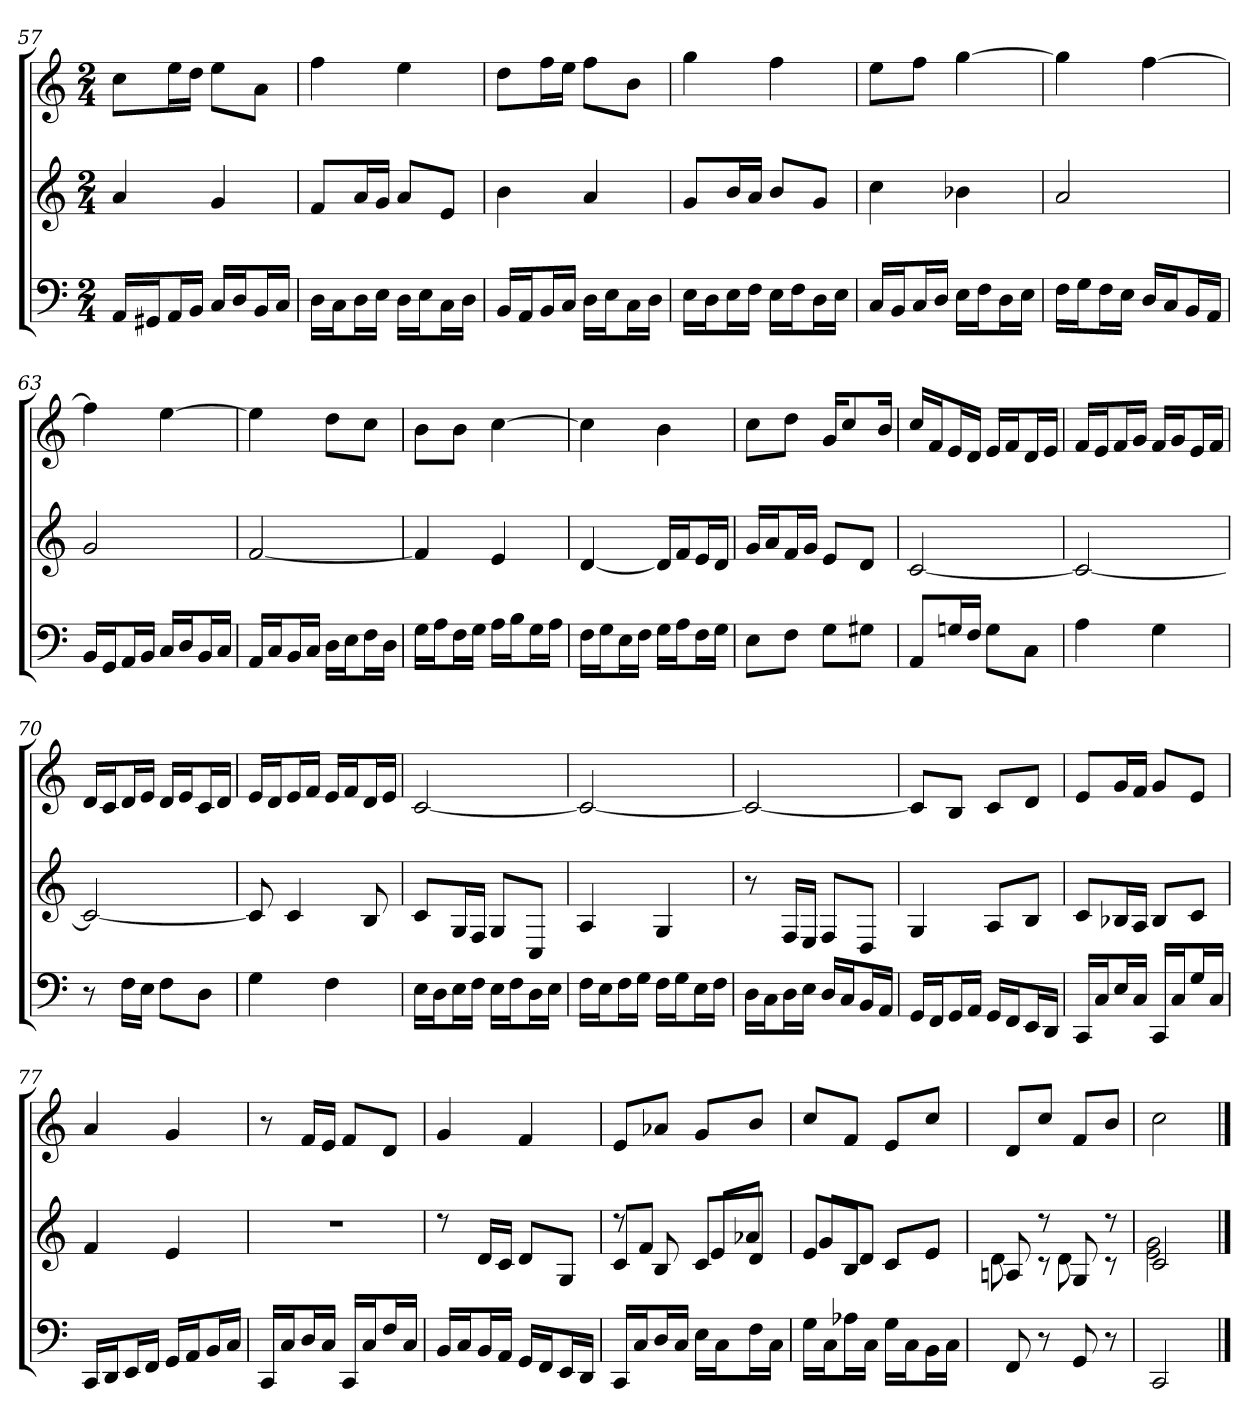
**kern	**kern	**kern
*part3	*part2	*part1
*staff3	*staff2	*staff1
*clefF4	*clefG2	*clefG2
*k[]	*k[]	*k[]
*C:	*C:	*C:
*M2/4	*M2/4	*M2/4
=57	=57	=57
16AA/LL	4a	8cc\L
16GG#X/J	.	.
16AA/L	.	16ee\L
16BB/JJ	.	16dd\JJ
16C/LL	4g	8ee\L
16D/J	.	.
16BB/L	.	8a\J
16C/JJ	.	.
=58	=58	=58
16D\LL	8f/L	4ff
16C\J	.	.
16D\L	16a/L	.
16E\JJ	16g/JJ	.
16D\LL	8a/L	4ee
16E\J	.	.
16C\L	8e/J	.
16D\JJ	.	.
=59	=59	=59
16BB/LL	4b	8dd\L
16AA/J	.	.
16BB/L	.	16ff\L
16C/JJ	.	16ee\JJ
16D\LL	4a	8ff\L
16E\J	.	.
16C\L	.	8b\J
16D\JJ	.	.
=60	=60	=60
16E\LL	8g/L	4gg
16D\J	.	.
16E\L	16b/L	.
16F\JJ	16a/JJ	.
16E\LL	8b/L	4ff
16F\J	.	.
16D\L	8g/J	.
16E\JJ	.	.
=61	=61	=61
16C/LL	4cc	8ee\L
16BB/J	.	.
16C/L	.	8ff\J
16D/JJ	.	.
16E\LL	4b-X	[4gg
16F\J	.	.
16D\L	.	.
16E\JJ	.	.
=62	=62	=62
16F\LL	2a	4gg]
16G\J	.	.
16F\L	.	.
16E\JJ	.	.
16D/LL	.	[4ff
16C/J	.	.
16BB/L	.	.
16AA/JJ	.	.
=63	=63	=63
16BB/LL	2g	4ff]
16GG/J	.	.
16AA/L	.	.
16BB/JJ	.	.
16C/LL	.	[4ee
16D/J	.	.
16BB/L	.	.
16C/JJ	.	.
=64	=64	=64
16AA/LL	[2f	4ee]
16C/J	.	.
16BB/L	.	.
16C/JJ	.	.
16D\LL	.	8dd\L
16E\J	.	.
16F\L	.	8cc\J
16D\JJ	.	.
=65	=65	=65
16G\LL	4f]	8b\L
16A\J	.	.
16F\L	.	8b\J
16G\JJ	.	.
16A\LL	4e	[4cc
16B\J	.	.
16G\L	.	.
16A\JJ	.	.
=66	=66	=66
16F\LL	[4d	4cc]
16G\J	.	.
16E\L	.	.
16F\JJ	.	.
16G\LL	16d/LL]	4b
16A\J	16f/J	.
16F\L	16e/L	.
16G\JJ	16d/JJ	.
=67	=67	=67
8E\L	16g/LL	8cc\L
.	16a/J	.
8F\J	16f/L	8dd\J
.	16g/JJ	.
8G\L	8e/L	16g/KL
.	.	8cc/
8G#X\J	8d/J	.
.	.	16b/Jk
=68	=68	=68
8AA/L	[2c	16cc/LL
.	.	16f/J
16Gn/L	.	16e/L
16F/JJ	.	16d/JJ
8G\L	.	16e/LL
.	.	16f/J
8C\J	.	16d/L
.	.	16e/JJ
=69	=69	=69
4A	2c_	16f/LL
.	.	16e/J
.	.	16f/L
.	.	16g/JJ
4G	.	16f/LL
.	.	16g/J
.	.	16e/L
.	.	16f/JJ
=70	=70	=70
8r	2c_	16d/LL
.	.	16c/J
16F\LL	.	16d/L
16E\JJ	.	16e/JJ
8F\L	.	16d/LL
.	.	16e/J
8D\J	.	16c/L
.	.	16d/JJ
=71	=71	=71
4G	8c]	16e/LL
.	.	16d/J
.	4c	16e/L
.	.	16f/JJ
4F	.	16e/LL
.	.	16f/J
.	8B	16d/L
.	.	16e/JJ
=72	=72	=72
16E\LL	8c/L	[2c
16D\J	.	.
16E\L	16G/L	.
16F\JJ	16F/JJ	.
16E\LL	8G/L	.
16F\J	.	.
16D\L	8C/J	.
16E\JJ	.	.
=73	=73	=73
16F\LL	4A	2c_
16E\J	.	.
16F\L	.	.
16G\JJ	.	.
16F\LL	4G	.
16G\J	.	.
16E\L	.	.
16F\JJ	.	.
=74	=74	=74
16D\LL	8r	2c_
16C\J	.	.
16D\L	16F/LL	.
16E\JJ	16E/JJ	.
16D/LL	8F/L	.
16C/J	.	.
16BB/L	8D/J	.
16AA/JJ	.	.
=75	=75	=75
16GG/LL	4G	8c/L]
16FF/J	.	.
16GG/L	.	8B/J
16AA/JJ	.	.
16GG/LL	8A/L	8c/L
16FF/J	.	.
16EE/L	8B/J	8d/J
16DD/JJ	.	.
=76	=76	=76
16CC/LL	8c/L	8e/L
16C/J	.	.
16E/L	16B-X/L	16g/L
16C/JJ	16A/JJ	16f/JJ
16CC/LL	8B-/L	8g/L
16C/J	.	.
16G/L	8c/J	8e/J
16C/JJ	.	.
=77	=77	=77
16CC/LL	4f	4a
16DD/J	.	.
16EE/L	.	.
16FF/JJ	.	.
16GG/LL	4e	4g
16AA/J	.	.
16BB/L	.	.
16C/JJ	.	.
=78	=78	=78
16CC/LL	2r	8r
16C/J	.	.
16D/L	.	16f/LL
16C/JJ	.	16e/JJ
16CC/LL	.	8f/L
16C/J	.	.
16F/L	.	8d/J
16C/JJ	.	.
=79	=79	=79
*	*^	*
16BB/LL	8r	2ryy	4g
16C/J	.	.	.
16BB/L	16d/LL	.	.
16AA/JJ	16c/JJ	.	.
16GG/LL	8d/L	.	4f
16FF/J	.	.	.
16EE/L	8G/J	.	.
16DD/JJ	.	.	.
=80	=80	=80	=80
16CC/LL	8r	8c/L	8e/L
16C/J	.	.	.
16D/L	8B	8f/J	8a-X/J
16C/JJ	.	.	.
16E\LL	8c/L	8e/L	8g/L
16C\J	.	.	.
16F\L	8d/J	8a-X/J	8b/J
16C\JJ	.	.	.
=81	=81	=81	=81
16G\LL	8e/L	8g/L	8cc/L
16C\J	.	.	.
16A-X\L	8B/J	8d/J	8f/J
16C\JJ	.	.	.
16G\LL	8c/L	8c/L	8e/L
16C\J	.	.	.
16BB\L	8e/J	8e/J	8cc/J
16C\JJ	.	.	.
=82	=82	=82	=82
8FF	8An	8d	8d/L
8r	8r	8r	8cc/J
8GG	8G	8d	8f/L
8r	8r	8r	8b/J
=83	=83	=83	=83
2CC	2c	2e 2g	2cc
*	*v	*v	*
==	==	==
*-	*-	*-
